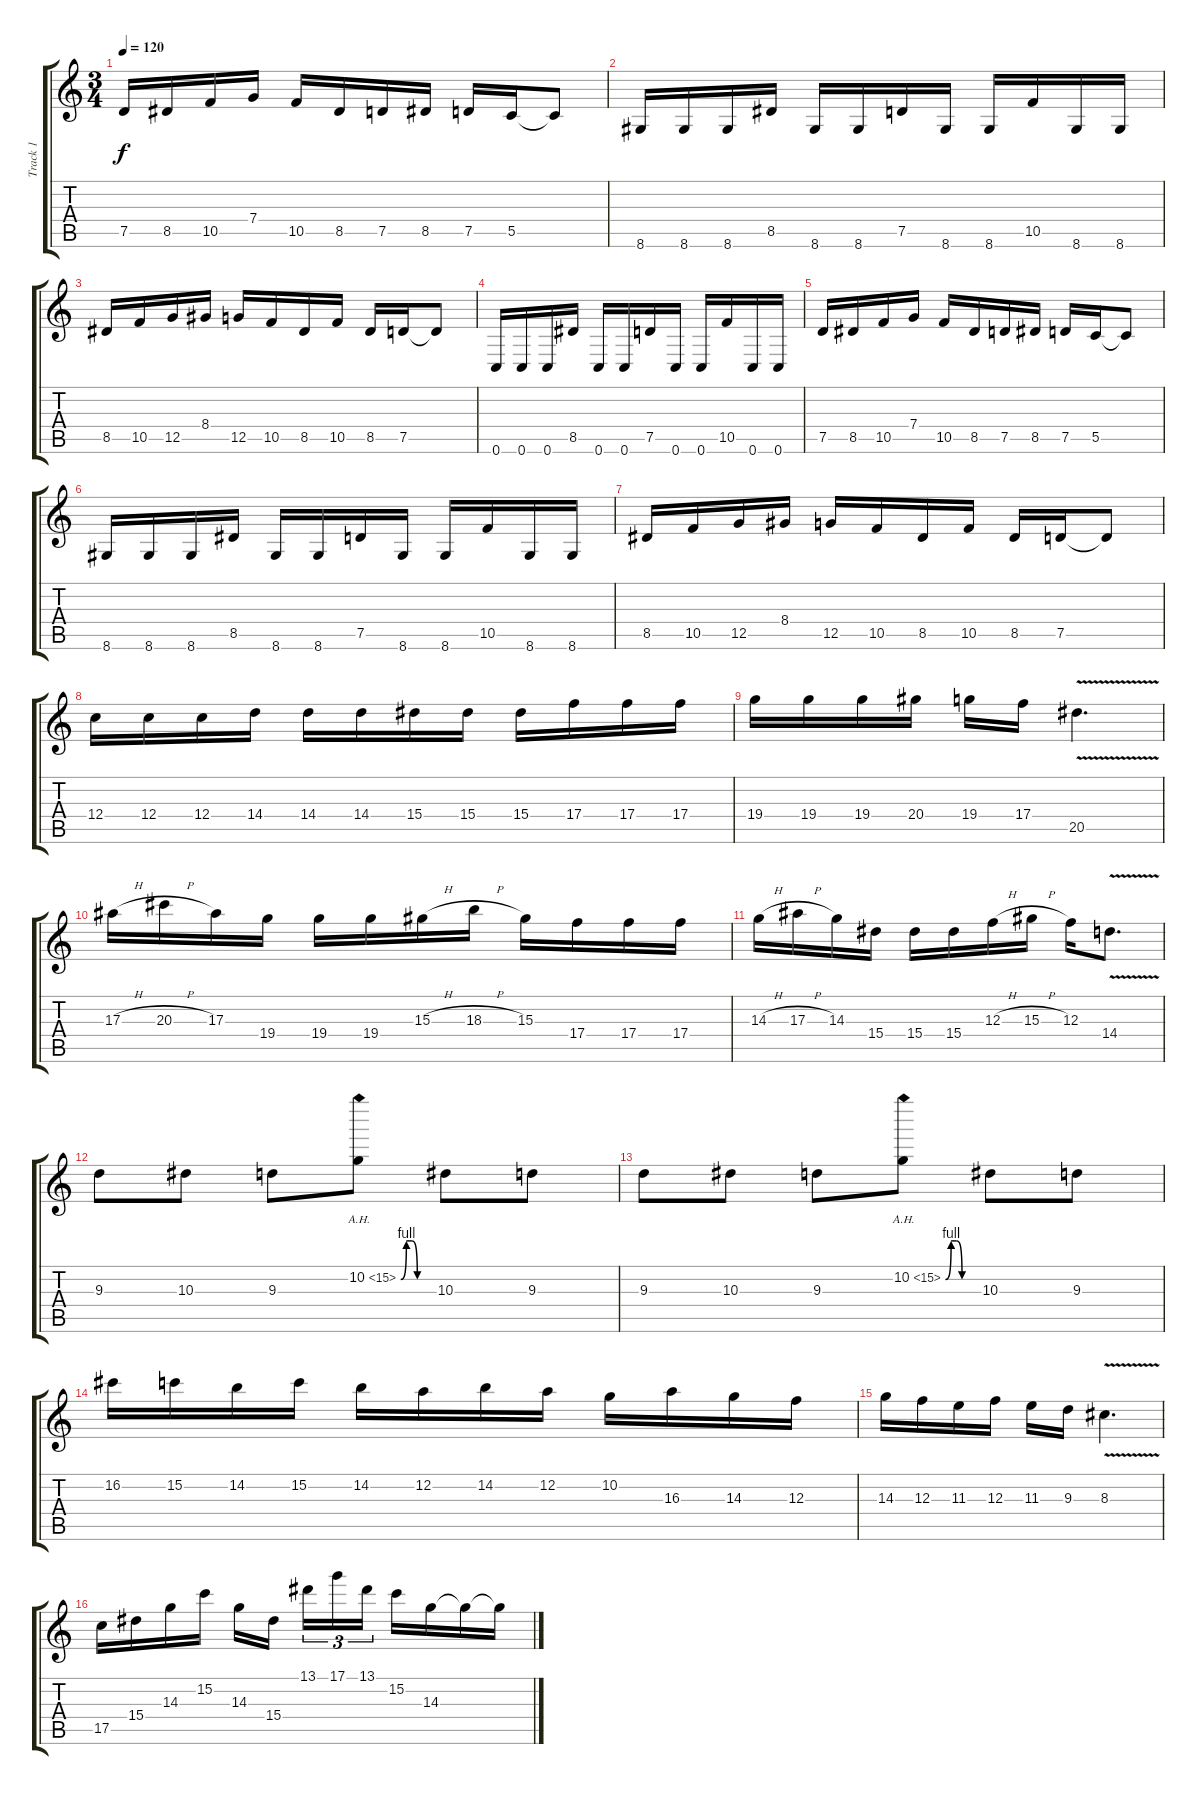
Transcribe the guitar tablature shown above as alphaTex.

\track ("Track 1" "Track 1") {instrument distortionguitar}
\staff {score tabs}
\tuning (D4 A3 F3 C3 G2 C2) {hide}
\ts (3 4)
\tempo 120
\clef g2
\ks c
7.5.16{dy f} 8.5.16 10.5.16 7.4.16 10.5.16 8.5.16 7.5.16 8.5.16 7.5.16 5.5.16 5.5{t}.8 |
8.6.16 8.6.16 8.6.16 8.5.16 8.6.16 8.6.16 7.5.16 8.6.16 8.6.16 10.5.16 8.6.16 8.6.16 |
8.5.16 10.5.16 12.5.16 8.4.16 12.5.16 10.5.16 8.5.16 10.5.16 8.5.16 7.5.16 7.5{t}.8 |
0.6.16 0.6.16 0.6.16 8.5.16 0.6.16 0.6.16 7.5.16 0.6.16 0.6.16 10.5.16 0.6.16 0.6.16 |
7.5.16 8.5.16 10.5.16 7.4.16 10.5.16 8.5.16 7.5.16 8.5.16 7.5.16 5.5.16 5.5{t}.8 |
8.6.16 8.6.16 8.6.16 8.5.16 8.6.16 8.6.16 7.5.16 8.6.16 8.6.16 10.5.16 8.6.16 8.6.16 |
8.5.16 10.5.16 12.5.16 8.4.16 12.5.16 10.5.16 8.5.16 10.5.16 8.5.16 7.5.16 7.5{t}.8 |
12.4.16 12.4.16 12.4.16 14.4.16 14.4.16 14.4.16 15.4.16 15.4.16 15.4.16 17.4.16 17.4.16 17.4.16 |
19.4.16 19.4.16 19.4.16 20.4.16 19.4.16 17.4.16 20.5{v}.4{d} |
17.3{h}.16 20.3{h}.16 17.3.16 19.4.16 19.4.16 19.4.16 15.3{h}.16 18.3{h}.16 15.3.16 17.4.16 17.4.16 17.4.16 |
14.3{h}.16 17.3{h}.16 14.3.16 15.4.16 15.4.16 15.4.16 12.3{h}.16 15.3{h}.16 12.3.16 14.4{v}.8{d} |
9.3.8 10.3.8 9.3.8 10.2{be (custom 0 0 10 4 20 4 30 0 60 0) ah 5}.8 10.3.8 9.3.8 |
9.3.8 10.3.8 9.3.8 10.2{be (custom 0 0 10 4 20 4 30 0 60 0) ah 5}.8 10.3.8 9.3.8 |
16.2.16 15.2.16 14.2.16 15.2.16 14.2.16 12.2.16 14.2.16 12.2.16 10.2.16 16.3.16 14.3.16 12.3.16 |
14.3.16 12.3.16 11.3.16 12.3.16 11.3.16 9.3.16 8.3{v}.4{d} |
17.5.16 15.4.16 14.3.16 15.2.16 14.3.16 15.4.16{beam splitsecondary} 13.1.16{tu (3 2)} 17.1.16{tu (3 2)} 13.1.16{tu (3 2)} 15.2.16 14.3.16 14.3{t}.16 14.3{t}.16
